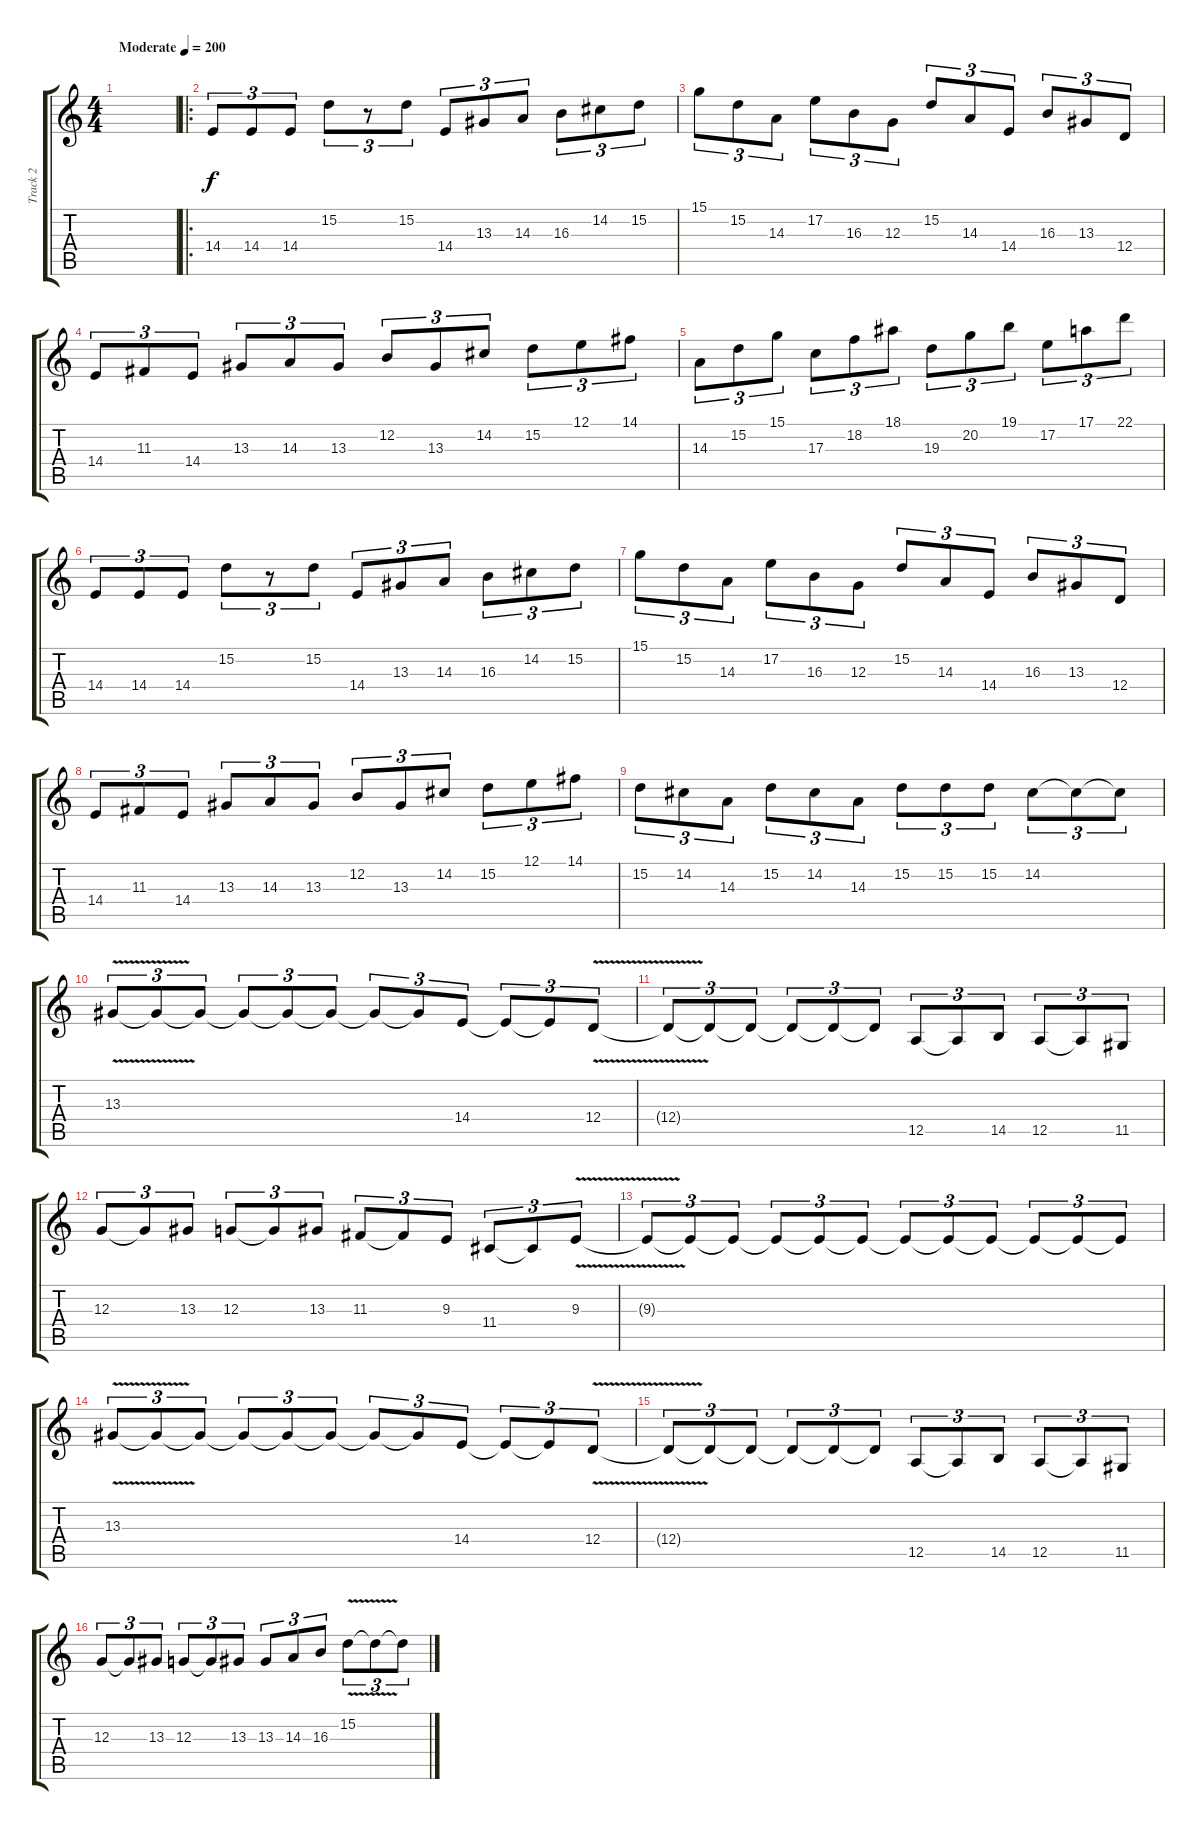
\track ("Track 2" "Track 2") {instrument lead5charang}
\staff {score tabs}
\tuning (E4 B3 G3 D3 A2 E2) {hide}
\ts (4 4)
\tempo (200 "Moderate")
\clef g2
\ks c
|
\ro
14.4.8{tu (3 2)} 14.4.8{tu (3 2)} 14.4.8{tu (3 2)} 15.2.8{tu (3 2)} r.8{tu (3 2)} 15.2.8{tu (3 2)} 14.4.8{tu (3 2)} 13.3.8{tu (3 2)} 14.3.8{tu (3 2)} 16.3.8{tu (3 2)} 14.2.8{tu (3 2)} 15.2.8{tu (3 2)} |
15.1.8{tu (3 2)} 15.2.8{tu (3 2)} 14.3.8{tu (3 2)} 17.2.8{tu (3 2)} 16.3.8{tu (3 2)} 12.3.8{tu (3 2)} 15.2.8{tu (3 2)} 14.3.8{tu (3 2)} 14.4.8{tu (3 2)} 16.3.8{tu (3 2)} 13.3.8{tu (3 2)} 12.4.8{tu (3 2)} |
14.4.8{tu (3 2)} 11.3.8{tu (3 2)} 14.4.8{tu (3 2)} 13.3.8{tu (3 2)} 14.3.8{tu (3 2)} 13.3.8{tu (3 2)} 12.2.8{tu (3 2)} 13.3.8{tu (3 2)} 14.2.8{tu (3 2)} 15.2.8{tu (3 2)} 12.1.8{tu (3 2)} 14.1.8{tu (3 2)} |
14.3.8{tu (3 2)} 15.2.8{tu (3 2)} 15.1.8{tu (3 2)} 17.3.8{tu (3 2)} 18.2.8{tu (3 2)} 18.1.8{tu (3 2)} 19.3.8{tu (3 2)} 20.2.8{tu (3 2)} 19.1.8{tu (3 2)} 17.2.8{tu (3 2)} 17.1.8{tu (3 2)} 22.1.8{tu (3 2)} |
14.4.8{tu (3 2)} 14.4.8{tu (3 2)} 14.4.8{tu (3 2)} 15.2.8{tu (3 2)} r.8{tu (3 2)} 15.2.8{tu (3 2)} 14.4.8{tu (3 2)} 13.3.8{tu (3 2)} 14.3.8{tu (3 2)} 16.3.8{tu (3 2)} 14.2.8{tu (3 2)} 15.2.8{tu (3 2)} |
15.1.8{tu (3 2)} 15.2.8{tu (3 2)} 14.3.8{tu (3 2)} 17.2.8{tu (3 2)} 16.3.8{tu (3 2)} 12.3.8{tu (3 2)} 15.2.8{tu (3 2)} 14.3.8{tu (3 2)} 14.4.8{tu (3 2)} 16.3.8{tu (3 2)} 13.3.8{tu (3 2)} 12.4.8{tu (3 2)} |
14.4.8{tu (3 2)} 11.3.8{tu (3 2)} 14.4.8{tu (3 2)} 13.3.8{tu (3 2)} 14.3.8{tu (3 2)} 13.3.8{tu (3 2)} 12.2.8{tu (3 2)} 13.3.8{tu (3 2)} 14.2.8{tu (3 2)} 15.2.8{tu (3 2)} 12.1.8{tu (3 2)} 14.1.8{tu (3 2)} |
15.2.8{tu (3 2)} 14.2.8{tu (3 2)} 14.3.8{tu (3 2)} 15.2.8{tu (3 2)} 14.2.8{tu (3 2)} 14.3.8{tu (3 2)} 15.2.8{tu (3 2)} 15.2.8{tu (3 2)} 15.2.8{tu (3 2)} 14.2.8{tu (3 2)} 14.2{t}.8{tu (3 2)} 14.2{t}.8{tu (3 2)} |
13.3{v}.8{tu (3 2)} 13.3{t}.8{tu (3 2)} 13.3{t}.8{tu (3 2)} 13.3{t}.8{tu (3 2)} 13.3{t}.8{tu (3 2)} 13.3{t}.8{tu (3 2)} 13.3{t}.8{tu (3 2)} 13.3{t}.8{tu (3 2)} 14.4.8{tu (3 2)} 14.4{t}.8{tu (3 2)} 14.4{t}.8{tu (3 2)} 12.4{v}.8{tu (3 2)} |
12.4{t}.8{tu (3 2)} 12.4{t}.8{tu (3 2)} 12.4{t}.8{tu (3 2)} 12.4{t}.8{tu (3 2)} 12.4{t}.8{tu (3 2)} 12.4{t}.8{tu (3 2)} 12.5.8{tu (3 2)} 12.5{t}.8{tu (3 2)} 14.5.8{tu (3 2)} 12.5.8{tu (3 2)} 12.5{t}.8{tu (3 2)} 11.5.8{tu (3 2)} |
12.3.8{tu (3 2)} 12.3{t}.8{tu (3 2)} 13.3.8{tu (3 2)} 12.3.8{tu (3 2)} 12.3{t}.8{tu (3 2)} 13.3.8{tu (3 2)} 11.3.8{tu (3 2)} 11.3{t}.8{tu (3 2)} 9.3.8{tu (3 2)} 11.4.8{tu (3 2)} 11.4{t}.8{tu (3 2)} 9.3{v}.8{tu (3 2)} |
9.3{t}.8{tu (3 2)} 9.3{t}.8{tu (3 2)} 9.3{t}.8{tu (3 2)} 9.3{t}.8{tu (3 2)} 9.3{t}.8{tu (3 2)} 9.3{t}.8{tu (3 2)} 9.3{t}.8{tu (3 2)} 9.3{t}.8{tu (3 2)} 9.3{t}.8{tu (3 2)} 9.3{t}.8{tu (3 2)} 9.3{t}.8{tu (3 2)} 9.3{t}.8{tu (3 2)} |
13.3{v}.8{tu (3 2)} 13.3{t}.8{tu (3 2)} 13.3{t}.8{tu (3 2)} 13.3{t}.8{tu (3 2)} 13.3{t}.8{tu (3 2)} 13.3{t}.8{tu (3 2)} 13.3{t}.8{tu (3 2)} 13.3{t}.8{tu (3 2)} 14.4.8{tu (3 2)} 14.4{t}.8{tu (3 2)} 14.4{t}.8{tu (3 2)} 12.4{v}.8{tu (3 2)} |
12.4{t}.8{tu (3 2)} 12.4{t}.8{tu (3 2)} 12.4{t}.8{tu (3 2)} 12.4{t}.8{tu (3 2)} 12.4{t}.8{tu (3 2)} 12.4{t}.8{tu (3 2)} 12.5.8{tu (3 2)} 12.5{t}.8{tu (3 2)} 14.5.8{tu (3 2)} 12.5.8{tu (3 2)} 12.5{t}.8{tu (3 2)} 11.5.8{tu (3 2)} |
12.3.8{tu (3 2)} 12.3{t}.8{tu (3 2)} 13.3.8{tu (3 2)} 12.3.8{tu (3 2)} 12.3{t}.8{tu (3 2)} 13.3.8{tu (3 2)} 13.3.8{tu (3 2)} 14.3.8{tu (3 2)} 16.3.8{tu (3 2)} 15.2{v}.8{tu (3 2)} 15.2{t}.8{tu (3 2)} 15.2{t}.8{tu (3 2)}
